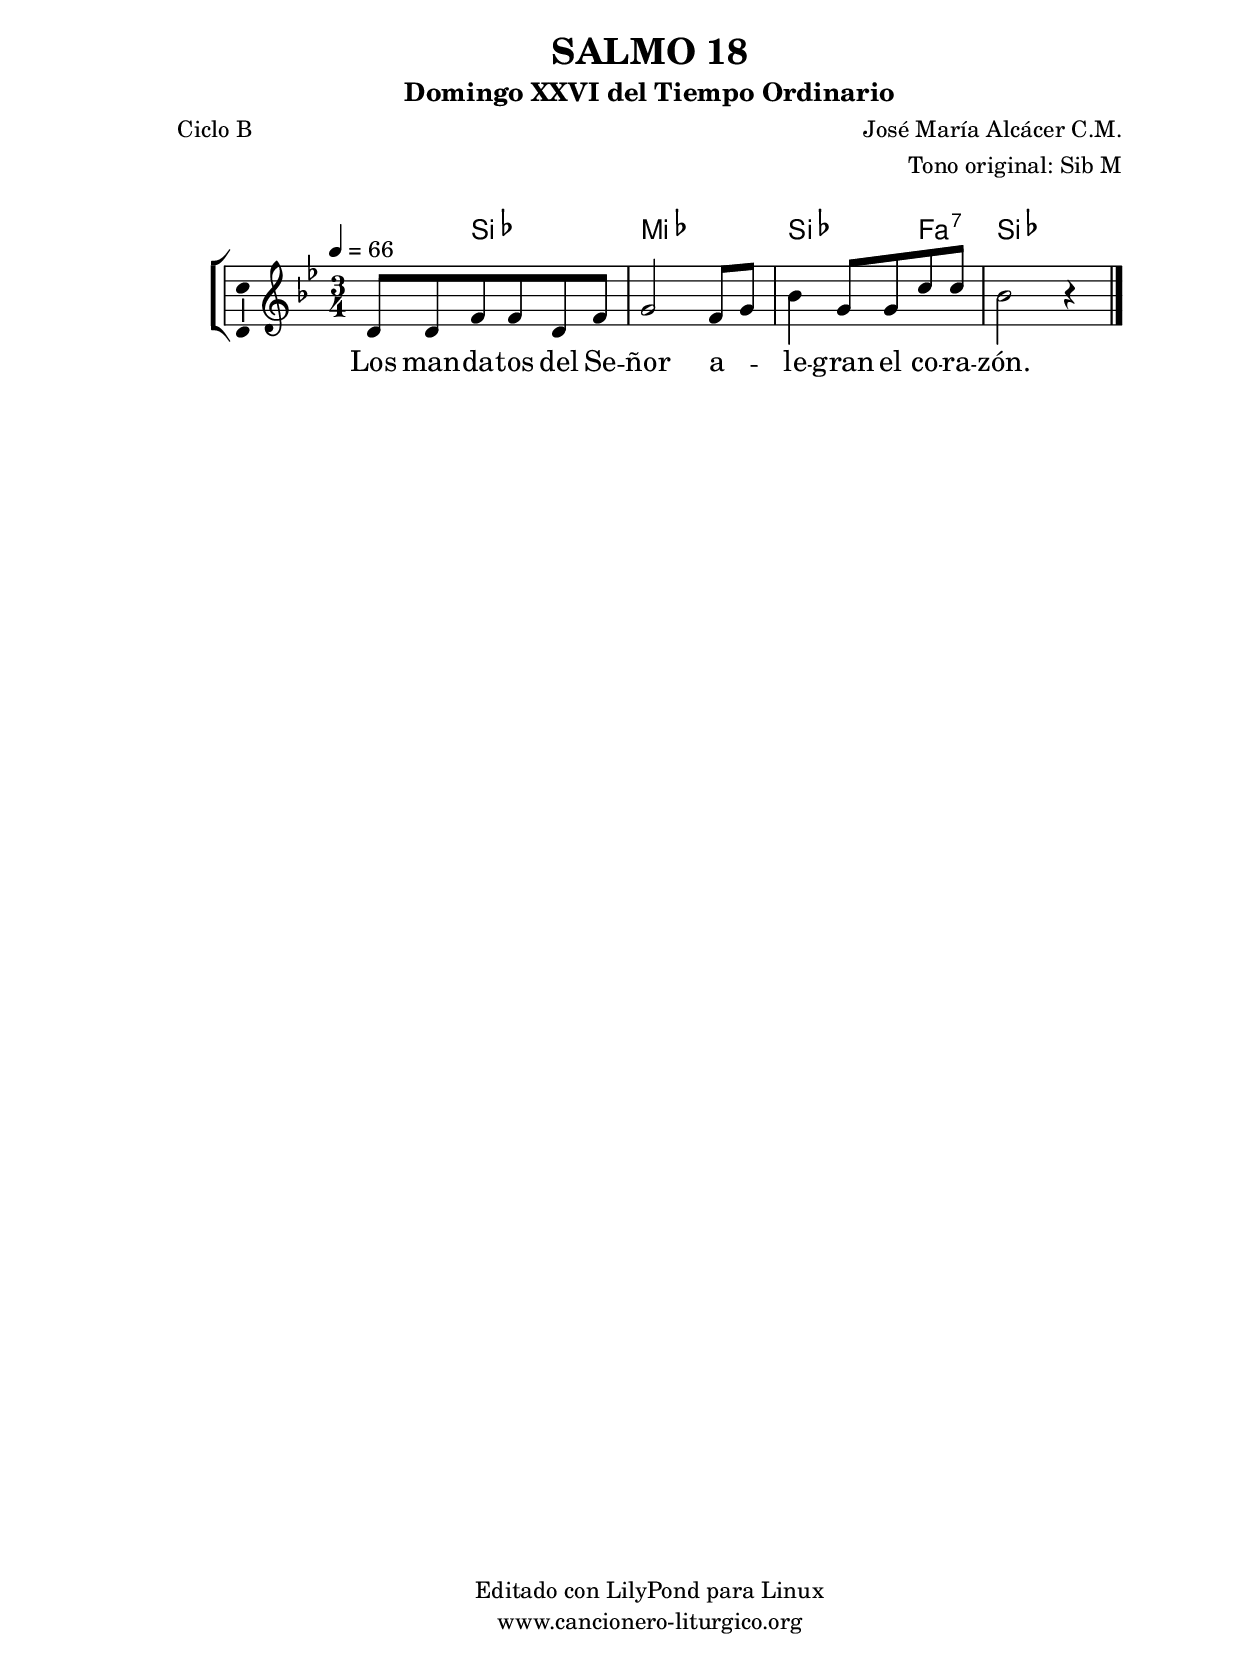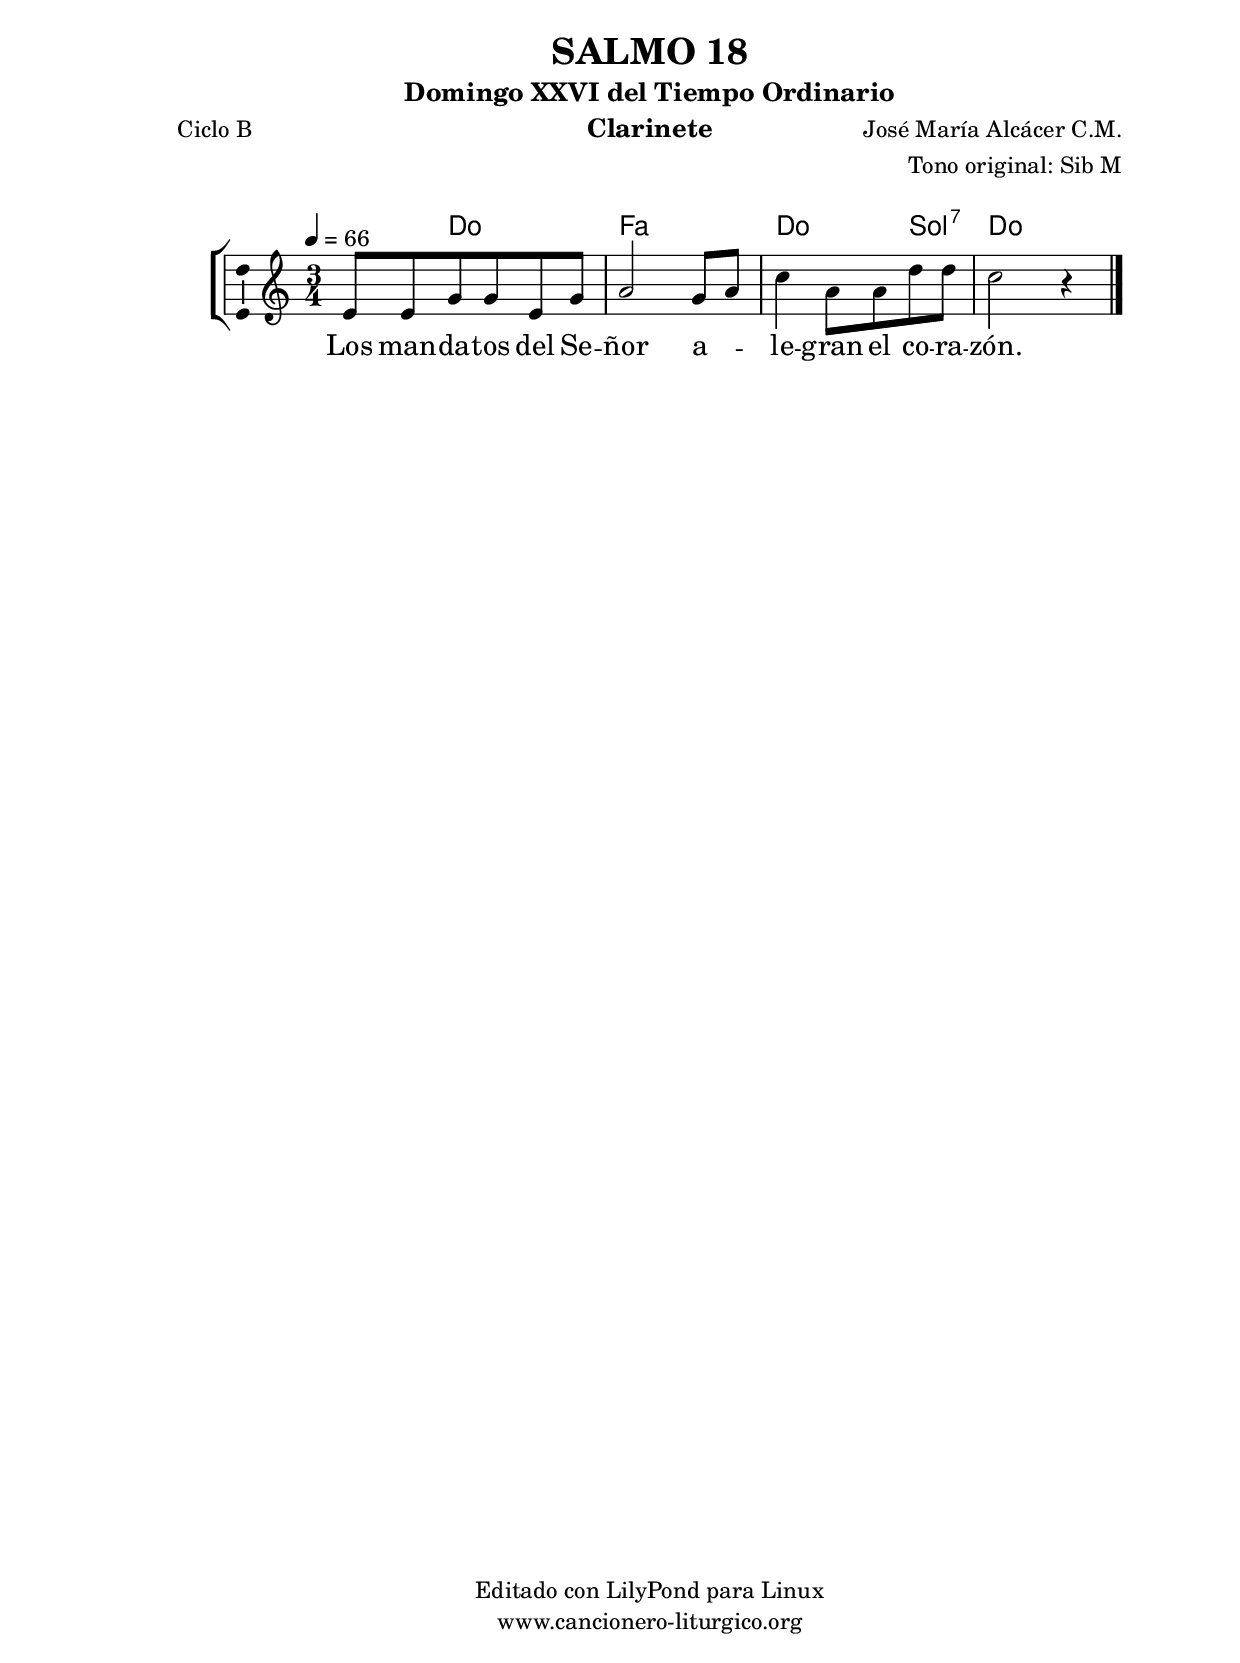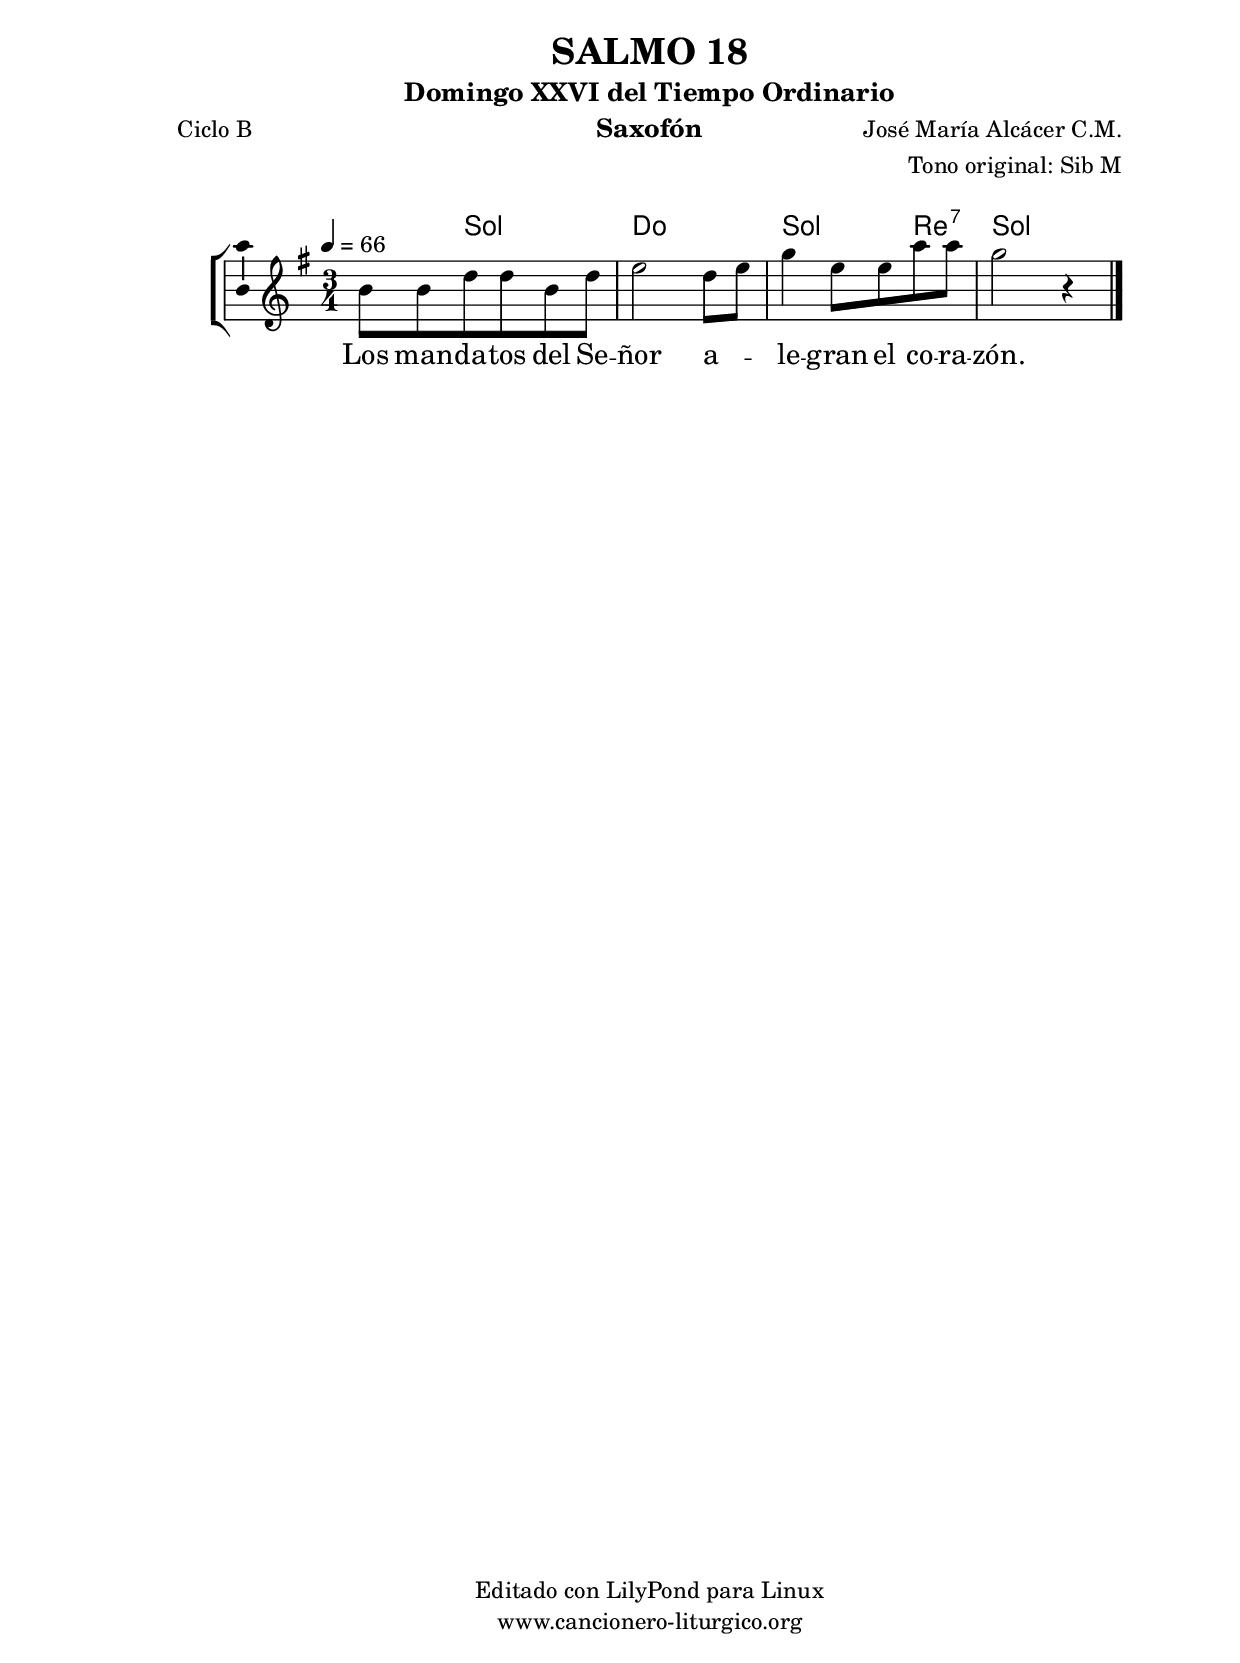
%
%para convertir .midi en .wav:
%timidity filename.midi -Ow -o finename.wav
%
%
%Para convertir de .wav a .mp3:
%lame -h -m j filename.wav
%
%
%para escuchar el midi:
%timidity nombrefichero.midi
%


%versión de lilypond para la que se ha escrito esta partitura:
\version "2.16.0"

	%Tamaño papel
	#(set-default-paper-size "a4")
	%Tamaño partitura
	#(set-global-staff-size 20)
	%No responde al pulsar sobre una nota
	#(ly:set-option 'point-and-click #f)

%parámetros del encabezamiento:
\header {
	title = "SALMO 18"
	subtitle = "Domingo XXVI del Tiempo Ordinario"
	composer = "José María Alcácer C.M."
	poet = "Ciclo B"
	meter = ""
	arranger = "Tono original: Sib M"
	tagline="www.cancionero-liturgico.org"
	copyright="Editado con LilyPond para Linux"
	tiempo = "Ordinario"
	usos = "Salmo"
	letra = "Los mandatos del Señor alegran el corazón."
	}

%parámetros asociados al papel:
\paper  {
	oddHeaderMarkup = \markup {\fill-line { \on-the-fly #not-first-page \fromproperty #'header:title \on-the-fly #not-first-page \fromproperty #'header:composer }}
	evenHeaderMarkup = \markup {\fill-line { \fromproperty #'header:composer \fromproperty #'header:title }}
	#(set-paper-size "a4")
	print-page-number = ##f
	first-page-number = 1
	print-first-page-number = ##f
%	head-separation = 3.0 \cm
	top-margin = 2.0 \cm
	bottom-margin = 0.5\cm
%%%	bottom-margin = -1.0\cm
	left-margin = 3.0 \cm
	line-width = 16.0 \cm 
	indent = 8\mm
	interscoreline = 2.\mm
	between-system-space = 15\mm
%	para que las partituras no llenen la hoja:
	ragged-bottom = ##t
%	idem para la última hoja:
	ragged-last-bottom = ##f
%	para que las partituras llenen el ancho del papel:
	ragged-last = ##f
	after-title-space = 2.5 \cm
%page-count=1
%system-count=8

	%Flexible Vertical Spacing
%	markup-markup-spacing =
%	#'((basic-distance . 15) (minimum-distance . 15) (padding . 3))
	markup-system-spacing =
	#'((basic-distance . 15) (minimum-distance . 15) (padding . 3))
	system-system-spacing =
	#'((basic-distance . 15) (minimum-distance . 15) (padding . 3))
	score-system-spacing =
	#'((basic-distance . 15) (minimum-distance . 15) (padding . 5))
%	top-system-spacing = % header
%	#'((basic-distance . 8) (minimum-distance . 0) (padding . 3))
%	top-markup-spacing =
%	#'((basic-distance . 20) (minimum-distance . 20) (padding . 3))
	last-bottom-spacing = % footer
	#'((basic-distance . 5) (minimum-distance . 5) (padding . 3))
%	score-markup-spacing =
%	#'((basic-distance . 16) (minimum-distance . 13) (padding . 3))

	}


%parámetros que afectan a toda la partitura:
global =  {
	%clave de sol (G):
	\clef G
	%armadura:
%	\transpose f a
	\key bes \major
	\tempo 4=66
	\set Score.tempoHideNote = ##f
	}


acordes = {
	\italianChords
	\chordmode {
%	\transpose f a
{

s4
bes2 ees2. bes2 f4:7 bes2.

	}
	}
}

melodia = 
%	\transpose f a
{
	\relative c'{

\time 3/4
d8 d f f d f
g2 f8 g
bes4 g8 g c c
bes2 r4

	\bar "|."
	}
	}


texto = \lyricmode {
Los man -- da -- tos del Se -- ñor
a -- _ le -- gran el co -- ra -- zón.
	}


acordesStaff = \context ChordNames = acordesStaff <<
	\set chordChanges = ##t
	\acordes
	>>


vozStaff = \context Voice = vozStaff
\with {\consists "Ambitus_engraver"}
<<
%	\set Staff.instrumentName = ""
%	\set Staff.shortInstrumentName = ""
%	\set Staff.midiInstrument = #"clarinet"
%	\set Staff.midiInstrument = #"cello"
%	\set Staff.midiInstrument = #"flute"
	\set Staff.midiInstrument = #"electric guitar (jazz)"
%	\set Staff.midiInstrument = #"english horn"
%	\set Staff.midiInstrument = #"violin"
%	\set Staff.midiInstrument = #"glockenspiel"
	\set Staff.midiMinimumVolume = #0.7
	\set Staff.midiMaximumVolume = #0.9
	\global
	\melodia
	>>


textoStaff = \context Lyrics = textoStaff <<
	\lyricsto vozStaff \texto
	>>

\book {
	\score {
		\context ChoirStaff {
			\override StaffGroup.SystemStartBracket #'collapse-height = #1
			\override Score.SystemStartBar #'collapse-height = #1
			<<
			\acordesStaff
			\vozStaff
			\textoStaff
			>>
			}
		\layout {
	    		\context {
				\Lyrics
				\override LyricText #'font-size = #2
				}
	   		 \context {
				\Score
				%fontSize = #3
				\override StaffSymbol #'staff-space = #(magstep +3)
				%\override Beam #'thickness = #0.55
				%\override SpacingSpanner #'spacing-increment = #1.0
				%\override Slur #'height-limit = #1.5
				}
			}
		}
	\score {
		\unfoldRepeats
		\context ChoirStaff {
			<<
			\acordesStaff
			\vozStaff
			>>
			}
		\midi {
	  		\context {
	  			\Score
				tempoWholesPerMinute = #(ly:make-moment 70 4)
				}
			}
		}
	}

%Partitura para clarinete
#(define output-suffix "C")
\book {
	\header{
		instrument = "Clarinete"
		}
	\score {
		\context ChoirStaff {
			\override StaffGroup.SystemStartBracket #'collapse-height = #1
			\override Score.SystemStartBar #'collapse-height = #1
\transpose c d
			<<
			\acordesStaff
			\vozStaff
			\textoStaff
			>>
			}
		\layout {
	    		\context {
				\Lyrics
				\override LyricText #'font-size = #2
				}
	   		 \context {
				\Score
				%fontSize = #3
				\override StaffSymbol #'staff-space = #(magstep +3)
				%\override Beam #'thickness = #0.55
				%\override SpacingSpanner #'spacing-increment = #1.0
				%\override Slur #'height-limit = #1.5
				}
			}
		}
	}

%Partitura para saxofón
#(define output-suffix "S")
\book {
	\header{
		instrument = "Saxofón"
		}
	\score {
		\context ChoirStaff {
			\override StaffGroup.SystemStartBracket #'collapse-height = #1
			\override Score.SystemStartBar #'collapse-height = #1
\transpose c a
			<<
			\acordesStaff
			\vozStaff
			\textoStaff
			>>
			}
		\layout {
	    		\context {
				\Lyrics
				\override LyricText #'font-size = #2
				}
	   		 \context {
				\Score
				%fontSize = #3
				\override StaffSymbol #'staff-space = #(magstep +3)
				%\override Beam #'thickness = #0.55
				%\override SpacingSpanner #'spacing-increment = #1.0
				%\override Slur #'height-limit = #1.5
				}
			}
		}
	}

